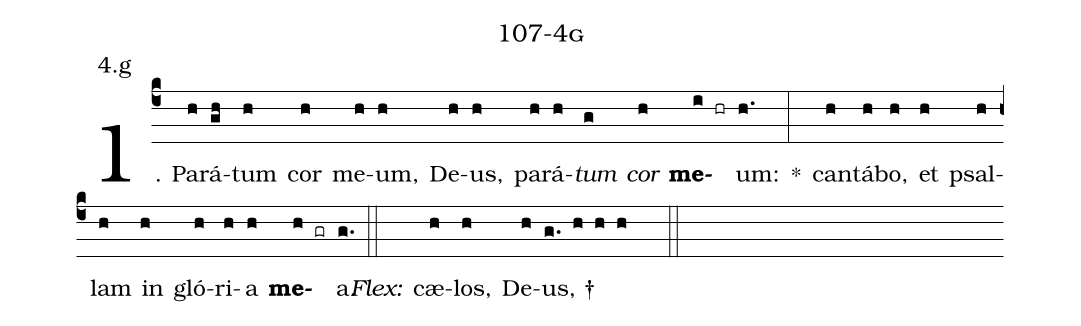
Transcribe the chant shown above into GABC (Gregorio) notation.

name: 107-4g;
annotation: 4.g;
%%
(c4)1. Pa(h)rá(gh)tum(h) cor(h) me(h)um,(h) De(h)us,(h) pa(h)rá(h)<i>tum</i>(g) <i>cor</i>(h) <b>me</b>(i hr)um:(h.) *(:) can(h)tá(h)bo,(h) et(h) psal(h)lam(h) in(h) gló(h)ri(h)a(h) <b>me</b>(h gr)a.(g.) (::)
<i>Flex:</i>()  cæ(h)los,(h) De(h)us, †(g. h h h  ::)
